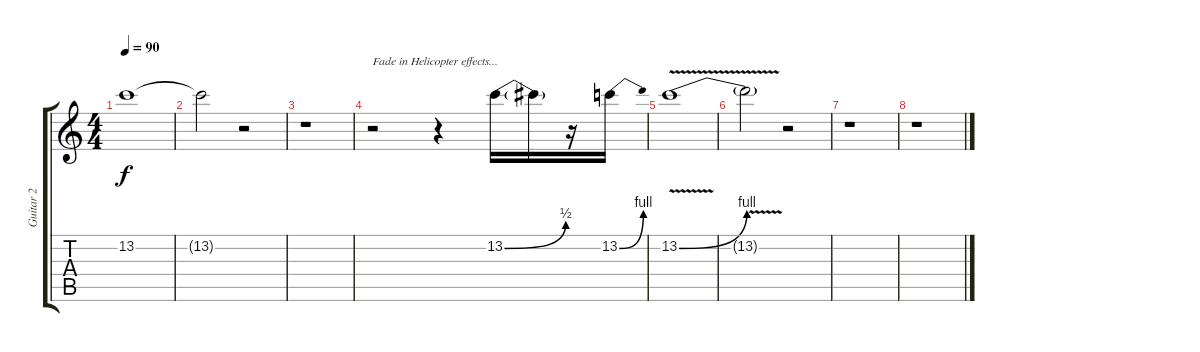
\track ("Guitar 2" "Guitar 2") {instrument electricguitarjazz}
\staff {score tabs}
\tuning (E4 B3 G3 D3 A2 E2) {hide}
\ts (4 4)
\tempo 90
\clef g2
\ks c
13.2{t}.1{dy f} |
13.2{t}.2 r.2 |
r.1 |
r.2{txt "Fade in Helicopter effects..."} r.4 13.2{be (bend 0 0 60 2)}.16 13.2{t}.16 r.16 13.2{be (bend 0 0 60 4)}.16 |
13.2{be (bend 0 0 60 4) v}.1 |
13.2{v t}.2 r.2 |
r.1 |
r.1
